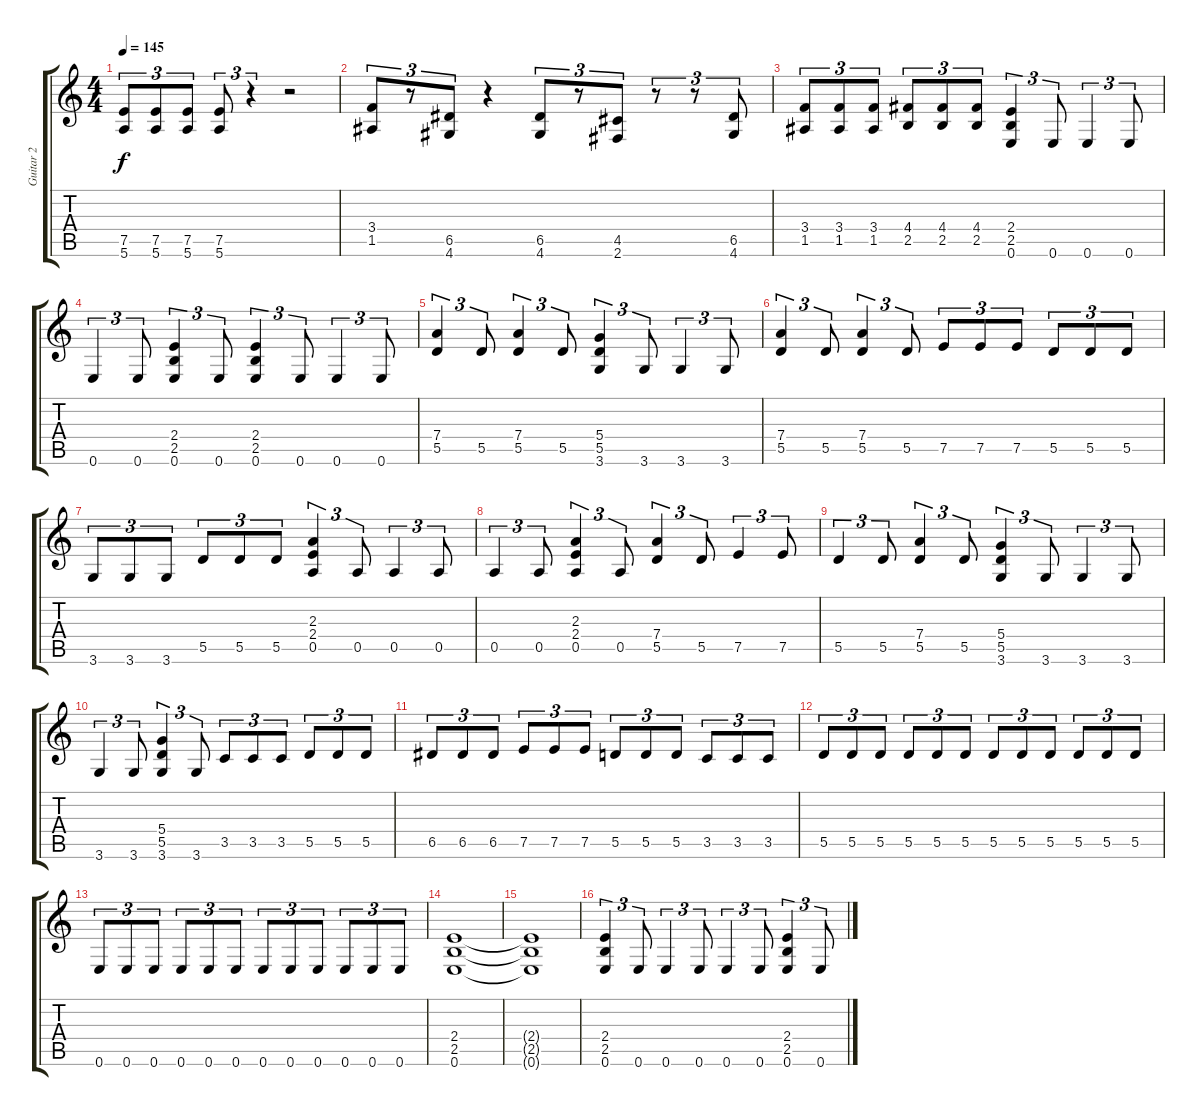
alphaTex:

\track ("Guitar 2" "Guitar 2") {instrument distortionguitar}
\staff {score tabs}
\tuning (E4 B3 G3 D3 A2 E2) {hide}
\ts (4 4)
\tempo 145
\clef g2
\ks c
(7.5 5.6).8{tu (3 2) dy f} (7.5 5.6).8{tu (3 2)} (7.5 5.6).8{tu (3 2)} (7.5 5.6).8{tu (3 2)} r.4{tu (3 2)} r.2 |
(3.4 1.5).8{tu (3 2)} r.8{tu (3 2)} (6.5 4.6).8{tu (3 2)} r.4 (6.5 4.6).8{tu (3 2)} r.8{tu (3 2)} (4.5 2.6).8{tu (3 2)} r.8{tu (3 2)} r.8{tu (3 2)} (6.5 4.6).8{tu (3 2)} |
(3.4 1.5).8{tu (3 2)} (3.4 1.5).8{tu (3 2)} (3.4 1.5).8{tu (3 2)} (4.4 2.5).8{tu (3 2)} (4.4 2.5).8{tu (3 2)} (4.4 2.5).8{tu (3 2)} (2.4 2.5 0.6).4{tu (3 2)} 0.6.8{tu (3 2)} 0.6.4{tu (3 2)} 0.6.8{tu (3 2)} |
0.6.4{tu (3 2)} 0.6.8{tu (3 2)} (2.4 2.5 0.6).4{tu (3 2)} 0.6.8{tu (3 2)} (2.4 2.5 0.6).4{tu (3 2)} 0.6.8{tu (3 2)} 0.6.4{tu (3 2)} 0.6.8{tu (3 2)} |
(7.4 5.5).4{tu (3 2)} 5.5.8{tu (3 2)} (7.4 5.5).4{tu (3 2)} 5.5.8{tu (3 2)} (5.4 5.5 3.6).4{tu (3 2)} 3.6.8{tu (3 2)} 3.6.4{tu (3 2)} 3.6.8{tu (3 2)} |
(7.4 5.5).4{tu (3 2)} 5.5.8{tu (3 2)} (7.4 5.5).4{tu (3 2)} 5.5.8{tu (3 2)} 7.5.8{tu (3 2)} 7.5.8{tu (3 2)} 7.5.8{tu (3 2)} 5.5.8{tu (3 2)} 5.5.8{tu (3 2)} 5.5.8{tu (3 2)} |
3.6.8{tu (3 2)} 3.6.8{tu (3 2)} 3.6.8{tu (3 2)} 5.5.8{tu (3 2)} 5.5.8{tu (3 2)} 5.5.8{tu (3 2)} (2.3 2.4 0.5).4{tu (3 2)} 0.5.8{tu (3 2)} 0.5.4{tu (3 2)} 0.5.8{tu (3 2)} |
0.5.4{tu (3 2)} 0.5.8{tu (3 2)} (2.3 2.4 0.5).4{tu (3 2)} 0.5.8{tu (3 2)} (7.4 5.5).4{tu (3 2)} 5.5.8{tu (3 2)} 7.5.4{tu (3 2)} 7.5.8{tu (3 2)} |
5.5.4{tu (3 2)} 5.5.8{tu (3 2)} (7.4 5.5).4{tu (3 2)} 5.5.8{tu (3 2)} (5.4 5.5 3.6).4{tu (3 2)} 3.6.8{tu (3 2)} 3.6.4{tu (3 2)} 3.6.8{tu (3 2)} |
3.6.4{tu (3 2)} 3.6.8{tu (3 2)} (5.4 5.5 3.6).4{tu (3 2)} 3.6.8{tu (3 2)} 3.5.8{tu (3 2)} 3.5.8{tu (3 2)} 3.5.8{tu (3 2)} 5.5.8{tu (3 2)} 5.5.8{tu (3 2)} 5.5.8{tu (3 2)} |
6.5.8{tu (3 2)} 6.5.8{tu (3 2)} 6.5.8{tu (3 2)} 7.5.8{tu (3 2)} 7.5.8{tu (3 2)} 7.5.8{tu (3 2)} 5.5.8{tu (3 2)} 5.5.8{tu (3 2)} 5.5.8{tu (3 2)} 3.5.8{tu (3 2)} 3.5.8{tu (3 2)} 3.5.8{tu (3 2)} |
5.5.8{tu (3 2)} 5.5.8{tu (3 2)} 5.5.8{tu (3 2)} 5.5.8{tu (3 2)} 5.5.8{tu (3 2)} 5.5.8{tu (3 2)} 5.5.8{tu (3 2)} 5.5.8{tu (3 2)} 5.5.8{tu (3 2)} 5.5.8{tu (3 2)} 5.5.8{tu (3 2)} 5.5.8{tu (3 2)} |
0.6.8{tu (3 2)} 0.6.8{tu (3 2)} 0.6.8{tu (3 2)} 0.6.8{tu (3 2)} 0.6.8{tu (3 2)} 0.6.8{tu (3 2)} 0.6.8{tu (3 2)} 0.6.8{tu (3 2)} 0.6.8{tu (3 2)} 0.6.8{tu (3 2)} 0.6.8{tu (3 2)} 0.6.8{tu (3 2)} |
(2.4 2.5 0.6).1 |
(2.4{t} 2.5{t} 0.6{t}).1 |
(2.4 2.5 0.6).4{tu (3 2)} 0.6.8{tu (3 2)} 0.6.4{tu (3 2)} 0.6.8{tu (3 2)} 0.6.4{tu (3 2)} 0.6.8{tu (3 2)} (2.4 2.5 0.6).4{tu (3 2)} 0.6.8{tu (3 2)}
